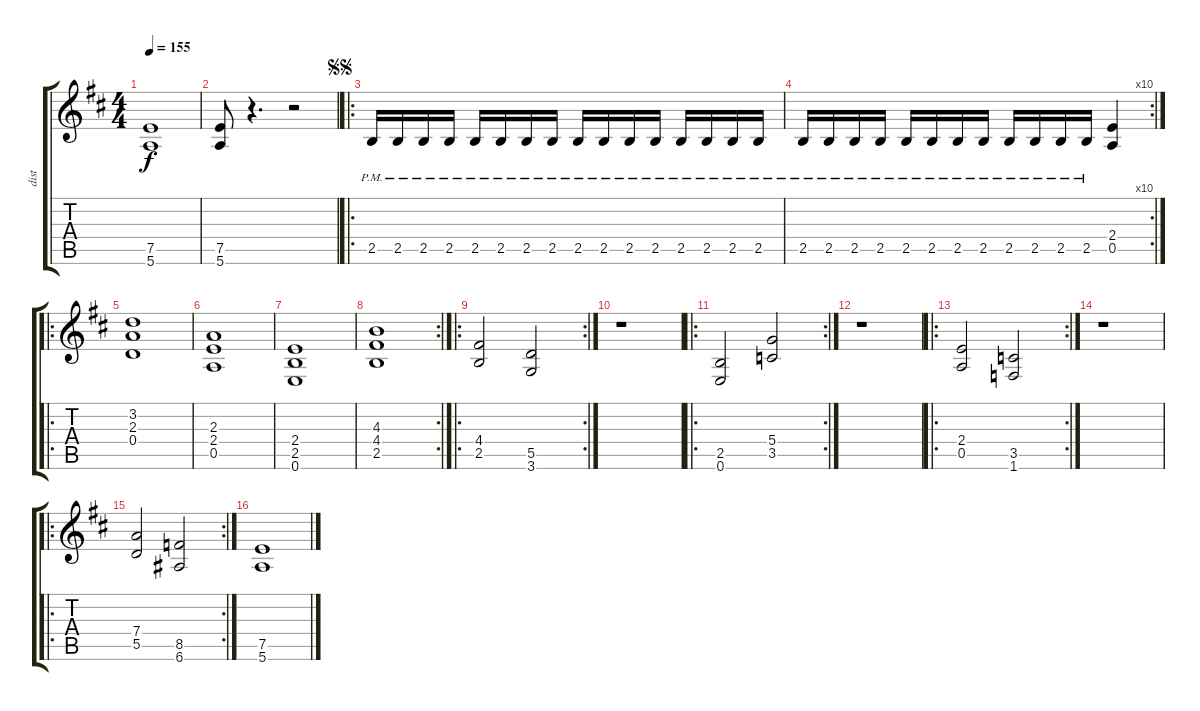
\track ("dist" "dist") {instrument overdrivenguitar}
\staff {score tabs}
\tuning (E4 B3 G3 D3 A2 E2) {hide}
\ts (4 4)
\tempo 155
\clef g2
\ks d
(7.5 5.6).1{dy f} |
(7.5 5.6).8 r.4{d} r.2 |
\ro
\jump segnosegno
2.5{pm}.16 2.5{pm}.16 2.5{pm}.16 2.5{pm}.16 2.5{pm}.16 2.5{pm}.16 2.5{pm}.16 2.5{pm}.16 2.5{pm}.16 2.5{pm}.16 2.5{pm}.16 2.5{pm}.16 2.5{pm}.16 2.5{pm}.16 2.5{pm}.16 2.5{pm}.16 |
\rc 10
2.5{pm}.16 2.5{pm}.16 2.5{pm}.16 2.5{pm}.16 2.5{pm}.16 2.5{pm}.16 2.5{pm}.16 2.5{pm}.16 2.5{pm}.16 2.5{pm}.16 2.5{pm}.16 2.5{pm}.16 (2.4 0.5).4 |
\ro
(3.2 2.3 0.4).1 |
(2.3 2.4 0.5).1 |
(2.4 2.5 0.6).1 |
\rc 2
(4.3 4.4 2.5).1 |
\ro
\rc 2
(4.4 2.5).2 (5.5 3.6).2 |
r.1 |
\ro
\rc 2
(2.5 0.6).2 (5.4 3.5).2 |
r.1 |
\ro
\rc 2
(2.4 0.5).2 (3.5 1.6).2 |
r.1 |
\ro
\rc 2
(7.4 5.5).2 (8.5 6.6).2 |
(7.5 5.6).1
